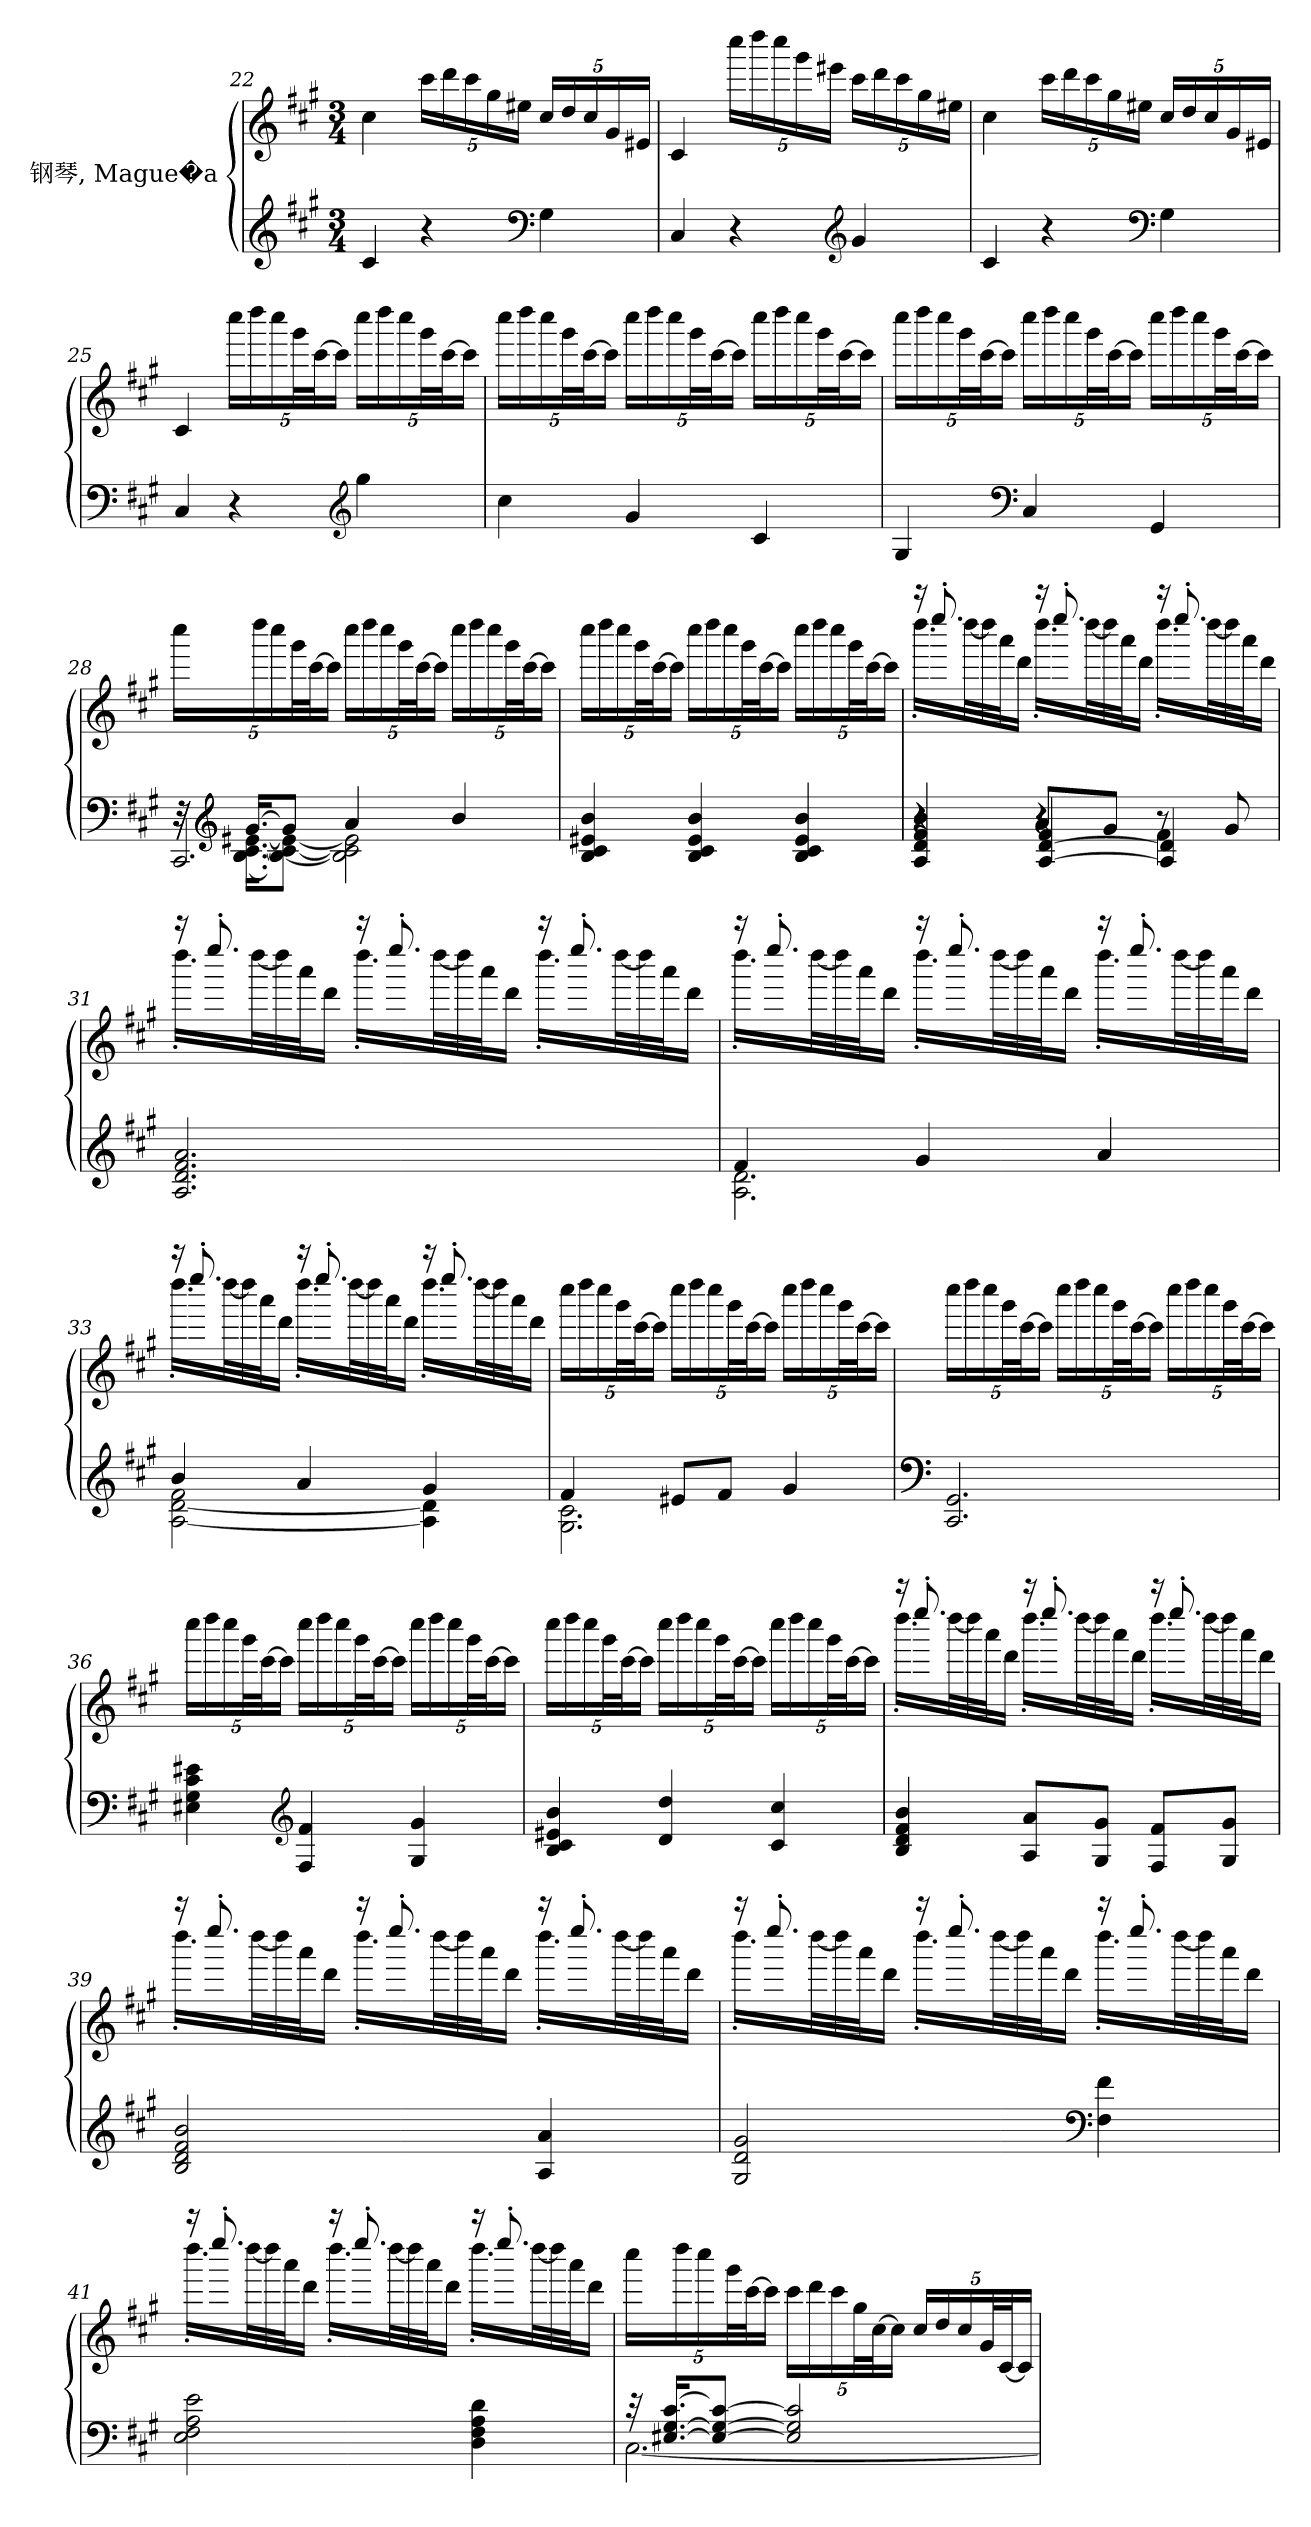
**kern	**kern
*part1	*part1
*staff2	*staff1
*I"钢琴, Mague�a	*
!!LO:LB:g=z
*clefG2	*clefG2
*k[f#c#g#]	*k[f#c#g#]
*M3/4	*M3/4
=22	=22
4c#/	4cc#\
*	*Xbrackettup
4r	20ccc#\LL
.	20ddd\
.	20ccc#\
.	20gg#\
.	20ee#X\JJ
*clefF4	*
4G#\	20cc#/LL
.	20dd/
.	20cc#/
.	20g#/
.	20e#X/JJ
=23	=23
4C#/	4c#/
4r	20cccc#\LL
.	20dddd\
.	20cccc#\
.	20ggg#\
.	20eee#X\JJ
*clefG2	*
4g#/	20ccc#\LL
.	20ddd\
.	20ccc#\
.	20gg#\
.	20ee#X\JJ
!!LO:LB:g=z
=24	=24
4c#/	4cc#\
4r	20ccc#\LL
.	20ddd\
.	20ccc#\
.	20gg#\
.	20ee#X\JJ
*clefF4	*
4G#\	20cc#/LL
.	20dd/
.	20cc#/
.	20g#/
.	20e#X/JJ
=25	=25
4C#/	4c#/
4r	20cccc#\LL
.	20dddd\
.	20cccc#\
.	40ggg#\L
.	[40ccc#\J
.	20ccc#\JJ]
*clefG2	*
4gg#\	20cccc#\LL
.	20dddd\
.	20cccc#\
.	40ggg#\L
.	[40ccc#\J
.	20ccc#\JJ]
!!LO:PB:g=z
=26	=26
4cc#\	20cccc#\LL
.	20dddd\
.	20cccc#\
.	40ggg#\L
.	[40ccc#\J
.	20ccc#\JJ]
4g#/	20cccc#\LL
.	20dddd\
.	20cccc#\
.	40ggg#\L
.	[40ccc#\J
.	20ccc#\JJ]
4c#/	20cccc#\LL
.	20dddd\
.	20cccc#\
.	40ggg#\L
.	[40ccc#\J
.	20ccc#\JJ]
!!LO:LB:g=z
=27	=27
4G#/	20cccc#\LL
.	20dddd\
.	20cccc#\
.	40ggg#\L
.	[40ccc#\J
.	20ccc#\JJ]
*clefF4	*
4C#/	20cccc#\LL
.	20dddd\
.	20cccc#\
.	40ggg#\L
.	[40ccc#\J
.	20ccc#\JJ]
4GG#/	20cccc#\LL
.	20dddd\
.	20cccc#\
.	40ggg#\L
.	[40ccc#\J
.	20ccc#\JJ]
!!LO:LB:g=z
=28	=28
*^	*
*	*^	*
32r	32r	2.CC#/	20cccc#\LL
*clefG2	*	*	*
[16.g#/KL	[16.B\ [16.c#\ [16.e#X\KL	.	.
.	.	.	20dddd\
.	.	.	20cccc#\
8g#/J]	8B\_ 8c#\_ 8e#\_J	.	.
.	.	.	40ggg#\L
.	.	.	[40ccc#\J
.	.	.	20ccc#\JJ]
4a/	2B\] 2c#\] 2e#\]	.	20cccc#\LL
.	.	.	20dddd\
.	.	.	20cccc#\
.	.	.	40ggg#\L
.	.	.	[40ccc#\J
.	.	.	20ccc#\JJ]
4b/	.	.	20cccc#\LL
.	.	.	20dddd\
.	.	.	20cccc#\
.	.	.	40ggg#\L
.	.	.	[40ccc#\J
.	.	.	20ccc#\JJ]
*v	*v	*v	*
!!LO:LB:g=z
=29	=29
4B/ 4c#/ 4e#X/ 4b/	20cccc#\LL
.	20dddd\
.	20cccc#\
.	40ggg#\L
.	[40ccc#\J
.	20ccc#\JJ]
4B/ 4c#/ 4e#/ 4b/	20cccc#\LL
.	20dddd\
.	20cccc#\
.	40ggg#\L
.	[40ccc#\J
.	20ccc#\JJ]
4B/ 4c#/ 4e#/ 4b/	20cccc#\LL
.	20dddd\
.	20cccc#\
.	40ggg#\L
.	[40ccc#\J
.	20ccc#\JJ]
!!LO:LB:g=z
=30	=30
*^	*^
*	*^	*	*
4A/ 4d/ 4f#/ 4b/	4r	4r	16r	16.dddd'\LL
.	.	.	8.eeee'/	.
.	.	.	.	[32dddd\L
.	.	.	.	32dddd\]
.	.	.	.	32aaa\J
.	.	.	.	16ddd\JJ
8a/L	4r	[4A/ [4d/ 4f#/	16r	16.dddd'\LL
.	.	.	8.eeee'/	.
.	.	.	.	[32dddd\L
8g#/J	.	.	.	32dddd\]
.	.	.	.	32aaa\J
.	.	.	.	16ddd\JJ
8r	4f#\	4A/] 4d/]	16r	16.dddd'\LL
.	.	.	8.eeee'/	.
.	.	.	.	[32dddd\L
8g#/	.	.	.	32dddd\]
.	.	.	.	32aaa\J
.	.	.	.	16ddd\JJ
*v	*v	*v	*	*
!!LO:LB:g=z	!!
=31	=31	=31
2.A/ 2.d/ 2.f#/ 2.a/	16r	16.dddd'\LL
.	8.eeee'/	.
.	.	[32dddd\L
.	.	32dddd\]
.	.	32aaa\J
.	.	16ddd\JJ
.	16r	16.dddd'\LL
.	8.eeee'/	.
.	.	[32dddd\L
.	.	32dddd\]
.	.	32aaa\J
.	.	16ddd\JJ
.	16r	16.dddd'\LL
.	8.eeee'/	.
.	.	[32dddd\L
.	.	32dddd\]
.	.	32aaa\J
.	.	16ddd\JJ
!!LO:PB:g=z	!!
=32	=32	=32
*^	*	*
4f#/	2.A\ 2.d\	16r	16.dddd'\LL
.	.	8.eeee'/	.
.	.	.	[32dddd\L
.	.	.	32dddd\]
.	.	.	32aaa\J
.	.	.	16ddd\JJ
4g#/	.	16r	16.dddd'\LL
.	.	8.eeee'/	.
.	.	.	[32dddd\L
.	.	.	32dddd\]
.	.	.	32aaa\J
.	.	.	16ddd\JJ
4a/	.	16r	16.dddd'\LL
.	.	8.eeee'/	.
.	.	.	[32dddd\L
.	.	.	32dddd\]
.	.	.	32aaa\J
.	.	.	16ddd\JJ
!!LO:LB:g=z	!!
=33	=33	=33	=33
4b/	[2A\ [2d\ 2f#\	16r	16.dddd'\LL
.	.	8.eeee'/	.
.	.	.	[32dddd\L
.	.	.	32dddd\]
.	.	.	32aaa\J
.	.	.	16ddd\JJ
4a/	.	16r	16.dddd'\LL
.	.	8.eeee'/	.
.	.	.	[32dddd\L
.	.	.	32dddd\]
.	.	.	32aaa\J
.	.	.	16ddd\JJ
4g#/	4A\] 4d\]	16r	16.dddd'\LL
.	.	8.eeee'/	.
.	.	.	[32dddd\L
.	.	.	32dddd\]
.	.	.	32aaa\J
.	.	.	16ddd\JJ
*	*	*v	*v
!!LO:LB:g=z
=34	=34	=34
4f#/	2.G#\ 2.c#\	20cccc#\LL
.	.	20dddd\
.	.	20cccc#\
.	.	40ggg#\L
.	.	[40ccc#\J
.	.	20ccc#\JJ]
8e#X/L	.	20cccc#\LL
.	.	20dddd\
.	.	20cccc#\
8f#/J	.	.
.	.	40ggg#\L
.	.	[40ccc#\J
.	.	20ccc#\JJ]
4g#/	.	20cccc#\LL
.	.	20dddd\
.	.	20cccc#\
.	.	40ggg#\L
.	.	[40ccc#\J
.	.	20ccc#\JJ]
*v	*v	*
!!LO:LB:g=z
=35	=35
*clefF4	*
2.CC#/ 2.GG#/	20cccc#\LL
.	20dddd\
.	20cccc#\
.	40ggg#\L
.	[40ccc#\J
.	20ccc#\JJ]
.	20cccc#\LL
.	20dddd\
.	20cccc#\
.	40ggg#\L
.	[40ccc#\J
.	20ccc#\JJ]
.	20cccc#\LL
.	20dddd\
.	20cccc#\
.	40ggg#\L
.	[40ccc#\J
.	20ccc#\JJ]
!!LO:LB:g=z
=36	=36
4E#X\ 4G#\ 4c#\ 4e#X\	20cccc#\LL
.	20dddd\
.	20cccc#\
.	40ggg#\L
.	[40ccc#\J
.	20ccc#\JJ]
*clefG2	*
4F#/ 4f#/	20cccc#\LL
.	20dddd\
.	20cccc#\
.	40ggg#\L
.	[40ccc#\J
.	20ccc#\JJ]
4G#/ 4g#/	20cccc#\LL
.	20dddd\
.	20cccc#\
.	40ggg#\L
.	[40ccc#\J
.	20ccc#\JJ]
!!LO:LB:g=z
=37	=37
4B/ 4c#/ 4e#X/ 4b/	20cccc#\LL
.	20dddd\
.	20cccc#\
.	40ggg#\L
.	[40ccc#\J
.	20ccc#\JJ]
4d/ 4dd/	20cccc#\LL
.	20dddd\
.	20cccc#\
.	40ggg#\L
.	[40ccc#\J
.	20ccc#\JJ]
4c#/ 4cc#/	20cccc#\LL
.	20dddd\
.	20cccc#\
.	40ggg#\L
.	[40ccc#\J
.	20ccc#\JJ]
!!LO:PB:g=z
=38	=38
*	*^
4B/ 4d/ 4f#/ 4b/	16r	16.dddd'\LL
.	8.eeee'/	.
.	.	[32dddd\L
.	.	32dddd\]
.	.	32aaa\J
.	.	16ddd\JJ
8A/ 8a/L	16r	16.dddd'\LL
.	8.eeee'/	.
.	.	[32dddd\L
8G#/ 8g#/J	.	32dddd\]
.	.	32aaa\J
.	.	16ddd\JJ
8F#/ 8f#/L	16r	16.dddd'\LL
.	8.eeee'/	.
.	.	[32dddd\L
8G#/ 8g#/J	.	32dddd\]
.	.	32aaa\J
.	.	16ddd\JJ
!!LO:LB:g=z	!!
=39	=39	=39
2B/ 2d/ 2f#/ 2b/	16r	16.dddd'\LL
.	8.eeee'/	.
.	.	[32dddd\L
.	.	32dddd\]
.	.	32aaa\J
.	.	16ddd\JJ
.	16r	16.dddd'\LL
.	8.eeee'/	.
.	.	[32dddd\L
.	.	32dddd\]
.	.	32aaa\J
.	.	16ddd\JJ
4A/ 4a/	16r	16.dddd'\LL
.	8.eeee'/	.
.	.	[32dddd\L
.	.	32dddd\]
.	.	32aaa\J
.	.	16ddd\JJ
!!LO:LB:g=z	!!
=40	=40	=40
2G#/ 2d/ 2g#/	16r	16.dddd'\LL
.	8.eeee'/	.
.	.	[32dddd\L
.	.	32dddd\]
.	.	32aaa\J
.	.	16ddd\JJ
.	16r	16.dddd'\LL
.	8.eeee'/	.
.	.	[32dddd\L
.	.	32dddd\]
.	.	32aaa\J
.	.	16ddd\JJ
*clefF4	*	*
4F#\ 4f#\	16r	16.dddd'\LL
.	8.eeee'/	.
.	.	[32dddd\L
.	.	32dddd\]
.	.	32aaa\J
.	.	16ddd\JJ
!!LO:LB:g=z	!!
=41	=41	=41
2E\ 2F#\ 2A\ 2e\	16r	16.dddd'\LL
.	8.eeee'/	.
.	.	[32dddd\L
.	.	32dddd\]
.	.	32aaa\J
.	.	16ddd\JJ
.	16r	16.dddd'\LL
.	8.eeee'/	.
.	.	[32dddd\L
.	.	32dddd\]
.	.	32aaa\J
.	.	16ddd\JJ
4D\ 4F#\ 4A\ 4d\	16r	16.dddd'\LL
.	8.eeee'/	.
.	.	[32dddd\L
.	.	32dddd\]
.	.	32aaa\J
.	.	16ddd\JJ
*	*v	*v
!!LO:LB:g=z
=42	=42
*^	*
32r	[2.C#\	20cccc#\LL
[16.E#X/ [16.G#/ [16.c#/KL	.	.
.	.	20dddd\
.	.	20cccc#\
8E#/_ 8G#/_ 8c#/_J	.	.
.	.	40ggg#\L
.	.	[40ccc#\J
.	.	20ccc#\JJ]
2E#/] 2G#/] 2c#/]	.	20ccc#\LL
.	.	20ddd\
.	.	20ccc#\
.	.	40gg#\L
.	.	[40cc#\J
.	.	20cc#\JJ]
.	.	20cc#/LL
.	.	20dd/
.	.	20cc#/
.	.	40g#/L
.	.	[40c#/J
.	.	20c#/JJ]
*v	*v	*
=	=
*-	*-
